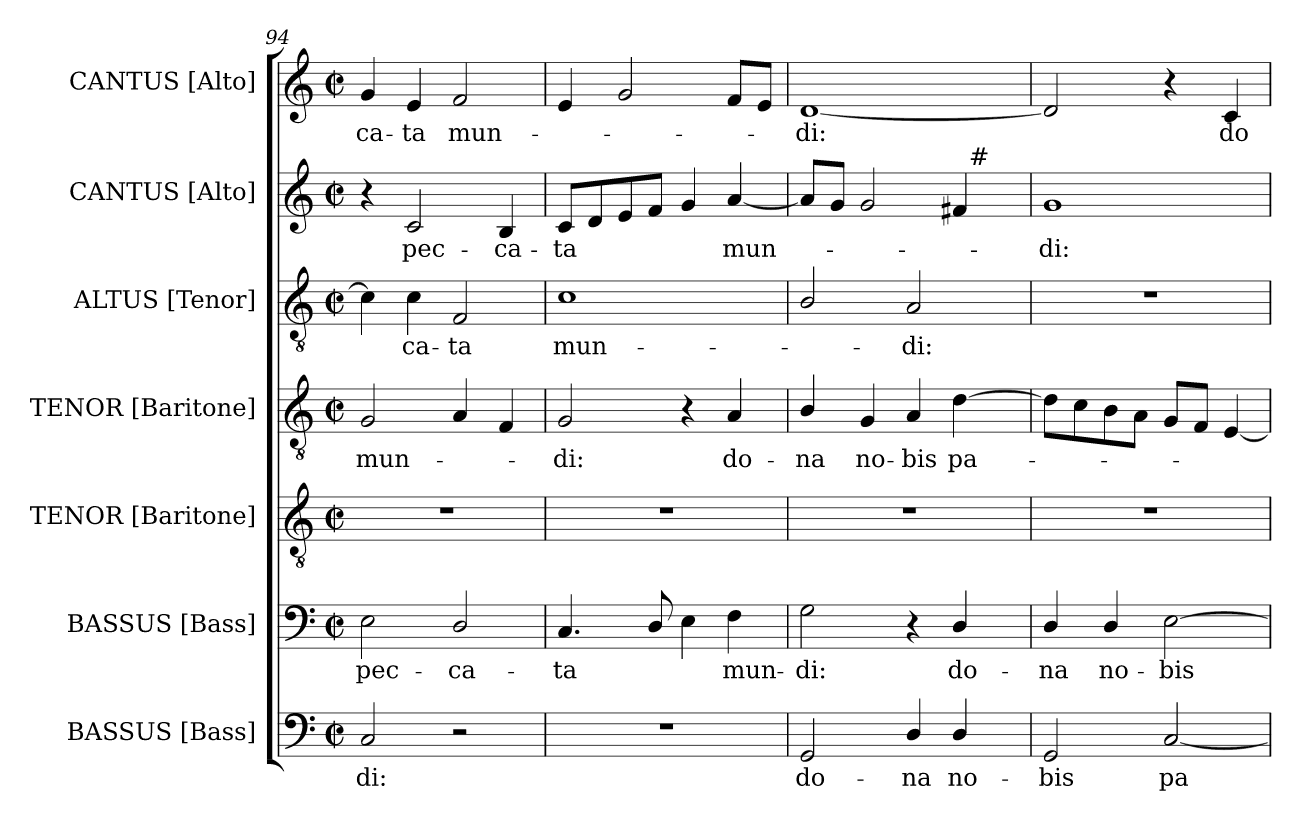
**kern	**text	**kern	**text	**kern	**kern	**text	**kern	**text	**kern	**text	**kern	**text
*part7	*part7	*part6	*part6	*part5	*part4	*part4	*part3	*part3	*part2	*part2	*part1	*part1
*staff7	*staff7	*staff6	*staff6	*staff5	*staff4	*staff4	*staff3	*staff3	*staff2	*staff2	*staff1	*staff1
*I"BASSUS [Bass]	*	*I"BASSUS [Bass]	*	*I"TENOR [Baritone]	*I"TENOR [Baritone]	*	*I"ALTUS [Tenor]	*	*I"CANTUS [Alto]	*	*I"CANTUS [Alto]	*
*I'B.	*	*I'B.	*	*I'Bar.	*I'Bar.	*	*I'T.	*	*I'A.	*	*I'A.	*
*clefF4	*	*clefF4	*	*clefGv2	*clefGv2	*	*clefGv2	*	*clefG2	*	*clefG2	*
*	*	*	*	*ITrd7c12	*ITrd7c12	*	*ITrd7c12	*	*	*	*	*
*k[]	*	*k[]	*	*k[]	*k[]	*	*k[]	*	*k[]	*	*k[]	*
*C:	*	*C:	*	*C:	*C:	*	*C:	*	*C:	*	*C:	*
*M2/2	*	*M2/2	*	*M2/2	*M2/2	*	*M2/2	*	*M2/2	*	*M2/2	*
*met(c|)	*	*met(c|)	*	*met(c|)	*met(c|)	*	*met(c|)	*	*met(c|)	*	*met(c|)	*
=94	=94	=94	=94	=94	=94	=94	=94	=94	=94	=94	=94	=94
!	!LO:LY:b:color=#000000	!	!	!	!	!	!	!	!	!	!	!
!	!	!	!LO:LY:b:color=#000000	!	!	!	!	!	!	!	!	!
!	!	!	!	!	!	!LO:LY:b:color=#000000	!	!	!	!	!	!
!	!	!	!	!	!	!	!	!	!	!	!	!LO:LY:b:color=#000000
2Ci/	-di:	2Ei\	pec-	1r	2GGi/	mun-	4Ci\]	.	4r	.	4gi/	-ca-
!	!	!	!	!	!	!	!	!LO:LY:b:color=#000000	!	!	!	!
!	!	!	!	!	!	!	!	!	!	!LO:LY:b:color=#000000	!	!
!	!	!	!	!	!	!	!	!	!	!	!	!LO:LY:b:color=#000000
.	.	.	.	.	.	.	4Ci\	-ca-	2ci/	pec-	4ei/	-ta
!	!	!	!LO:LY:b:color=#000000	!	!	!	!	!	!	!	!	!
!	!	!	!	!	!	!	!	!LO:LY:b:color=#000000	!	!	!	!
!	!	!	!	!	!	!	!	!	!	!	!	!LO:LY:b:color=#000000
2r	.	2Di/	-ca-	.	4AAi/	.	2FFi/	-ta	.	.	2fi/	mun-
!	!	!	!	!	!	!	!	!	!	!LO:LY:b:color=#000000	!	!
.	.	.	.	.	4FFi/	.	.	.	4Bi/	-ca-	.	.
=95	=95	=95	=95	=95	=95	=95	=95	=95	=95	=95	=95	=95
!	!	!	!LO:LY:b:color=#000000	!	!	!	!	!	!	!	!	!
!	!	!	!	!	!	!LO:LY:b:color=#000000	!	!	!	!	!	!
!	!	!	!	!	!	!	!	!LO:LY:b:color=#000000	!	!	!	!
!	!	!	!	!	!	!	!	!	!	!LO:LY:b:color=#000000	!	!
1r	.	4.Ci/	-ta	1r	2GGi/	-di:	1Ci	mun-	8ci/L	-ta	4ei/	.
.	.	.	.	.	.	.	.	.	8di/	.	.	.
.	.	.	.	.	.	.	.	.	8ei/	.	2gi/	.
.	.	8Di/	.	.	.	.	.	.	8fi/J	.	.	.
.	.	4Ei\	.	.	4r	.	.	.	4gi/	.	.	.
!	!	!	!LO:LY:b:color=#000000	!	!	!	!	!	!	!	!	!
!	!	!	!	!	!	!LO:LY:b:color=#000000	!	!	!	!	!	!
!	!	!	!	!	!	!	!	!	!	!LO:LY:b:color=#000000	!	!
.	.	4Fi\	mun-	.	4AAi/	do-	.	.	[<4ai/	mun-	8fi/L	.
.	.	.	.	.	.	.	.	.	.	.	8ei/J	.
=96	=96	=96	=96	=96	=96	=96	=96	=96	=96	=96	=96	=96
!	!LO:LY:b:color=#000000	!	!	!	!	!	!	!	!	!	!	!
!	!	!	!LO:LY:b:color=#000000	!	!	!	!	!	!	!	!	!
!	!	!	!	!	!	!LO:LY:b:color=#000000	!	!	!	!	!	!
!	!	!	!	!	!	!	!	!	!	!	!	!LO:LY:b:color=#000000
*	*	*	*	*	*	*	*	*	*^	*	*	*
2GGi/	do-	2Gi\	-di:	1r	4BBi/	-na	2BBi/	.	8ai/L]	2ryy	.	[<1di	-di:
.	.	.	.	.	.	.	.	.	8gi/J	.	.	.	.
!	!	!	!	!	!	!LO:LY:b:color=#000000	!	!	!	!	!	!	!
.	.	.	.	.	4GGi/	no-	.	.	2gi/	.	.	.	.
!	!LO:LY:b:color=#000000	!	!	!	!	!	!	!	!	!	!	!	!
!	!	!	!	!	!	!LO:LY:b:color=#000000	!	!	!	!	!	!	!
!	!	!	!	!	!	!	!	!LO:LY:b:color=#000000	!	!	!	!	!
4Di/	-na	4r	.	.	4AAi/	-bis	2AAi/	-di:	.	4ryy	.	.	.
!	!LO:LY:b:color=#000000	!	!	!	!	!	!	!	!	!	!	!	!
!	!	!	!LO:LY:b:color=#000000	!	!	!	!	!	!	!	!	!	!
!	!	!	!	!	!	!LO:LY:b:color=#000000	!	!	!	!	!	!	!
4Di/	no-	4Di/	do-	.	[>4Di\	pa-	.	.	4f#i/	32ryy	.	.	.
.	.	.	.	.	.	.	.	.	.	256ryy	.	.	.
!	!	!	!	!	!	!	!	!	!	!LO:TX:a:t=#	!	!	!
.	.	.	.	.	.	.	.	.	.	8ryy	.	.	.
.	.	.	.	.	.	.	.	.	.	16ryy	.	.	.
.	.	.	.	.	.	.	.	.	.	64..ryy	.	.	.
*	*	*	*	*	*	*	*	*	*v	*v	*	*	*
=97	=97	=97	=97	=97	=97	=97	=97	=97	=97	=97	=97	=97
*	*	*	*	*	*	*	*	*	*^	*	*	*
!	!LO:LY:b:color=#000000	!	!	!	!	!	!	!	!	!	!	!	!
*	*	*	*	*	*	*	*	*	*v	*v	*	*	*
*	*	*	*	*	*	*	*	*	*^	*	*	*
!	!	!	!LO:LY:b:color=#000000	!	!	!	!	!	!	!	!	!	!
*	*	*	*	*	*	*	*	*	*v	*v	*	*	*
*	*	*	*	*	*	*	*	*	*^	*	*	*
!	!	!	!	!	!	!	!	!	!	!	!LO:LY:b:color=#000000	!	!
*	*	*	*	*	*	*	*	*	*v	*v	*	*	*
2GGi/	-bis	4Di/	-na	1r	8Di\L]	.	1r	.	1gi	-di:	2di/]	.
.	.	.	.	.	8Ci\	.	.	.	.	.	.	.
!	!	!	!LO:LY:b:color=#000000	!	!	!	!	!	!	!	!	!
.	.	4Di/	no-	.	8BBi\	.	.	.	.	.	.	.
.	.	.	.	.	8AAi\J	.	.	.	.	.	.	.
!	!LO:LY:b:color=#000000	!	!	!	!	!	!	!	!	!	!	!
!	!	!	!LO:LY:b:color=#000000	!	!	!	!	!	!	!	!	!
[<2Ci/	pa-	[>2Ei\	-bis	.	8GGi/L	.	.	.	.	.	4r	.
.	.	.	.	.	8FFi/J	.	.	.	.	.	.	.
!	!	!	!	!	!	!	!	!	!	!	!	!LO:LY:b:color=#000000
.	.	.	.	.	[<4EEi/	.	.	.	.	.	4ci/	do-
=	=	=	=	=	=	=	=	=	=	=	=	=
*-	*-	*-	*-	*-	*-	*-	*-	*-	*-	*-	*-	*-
